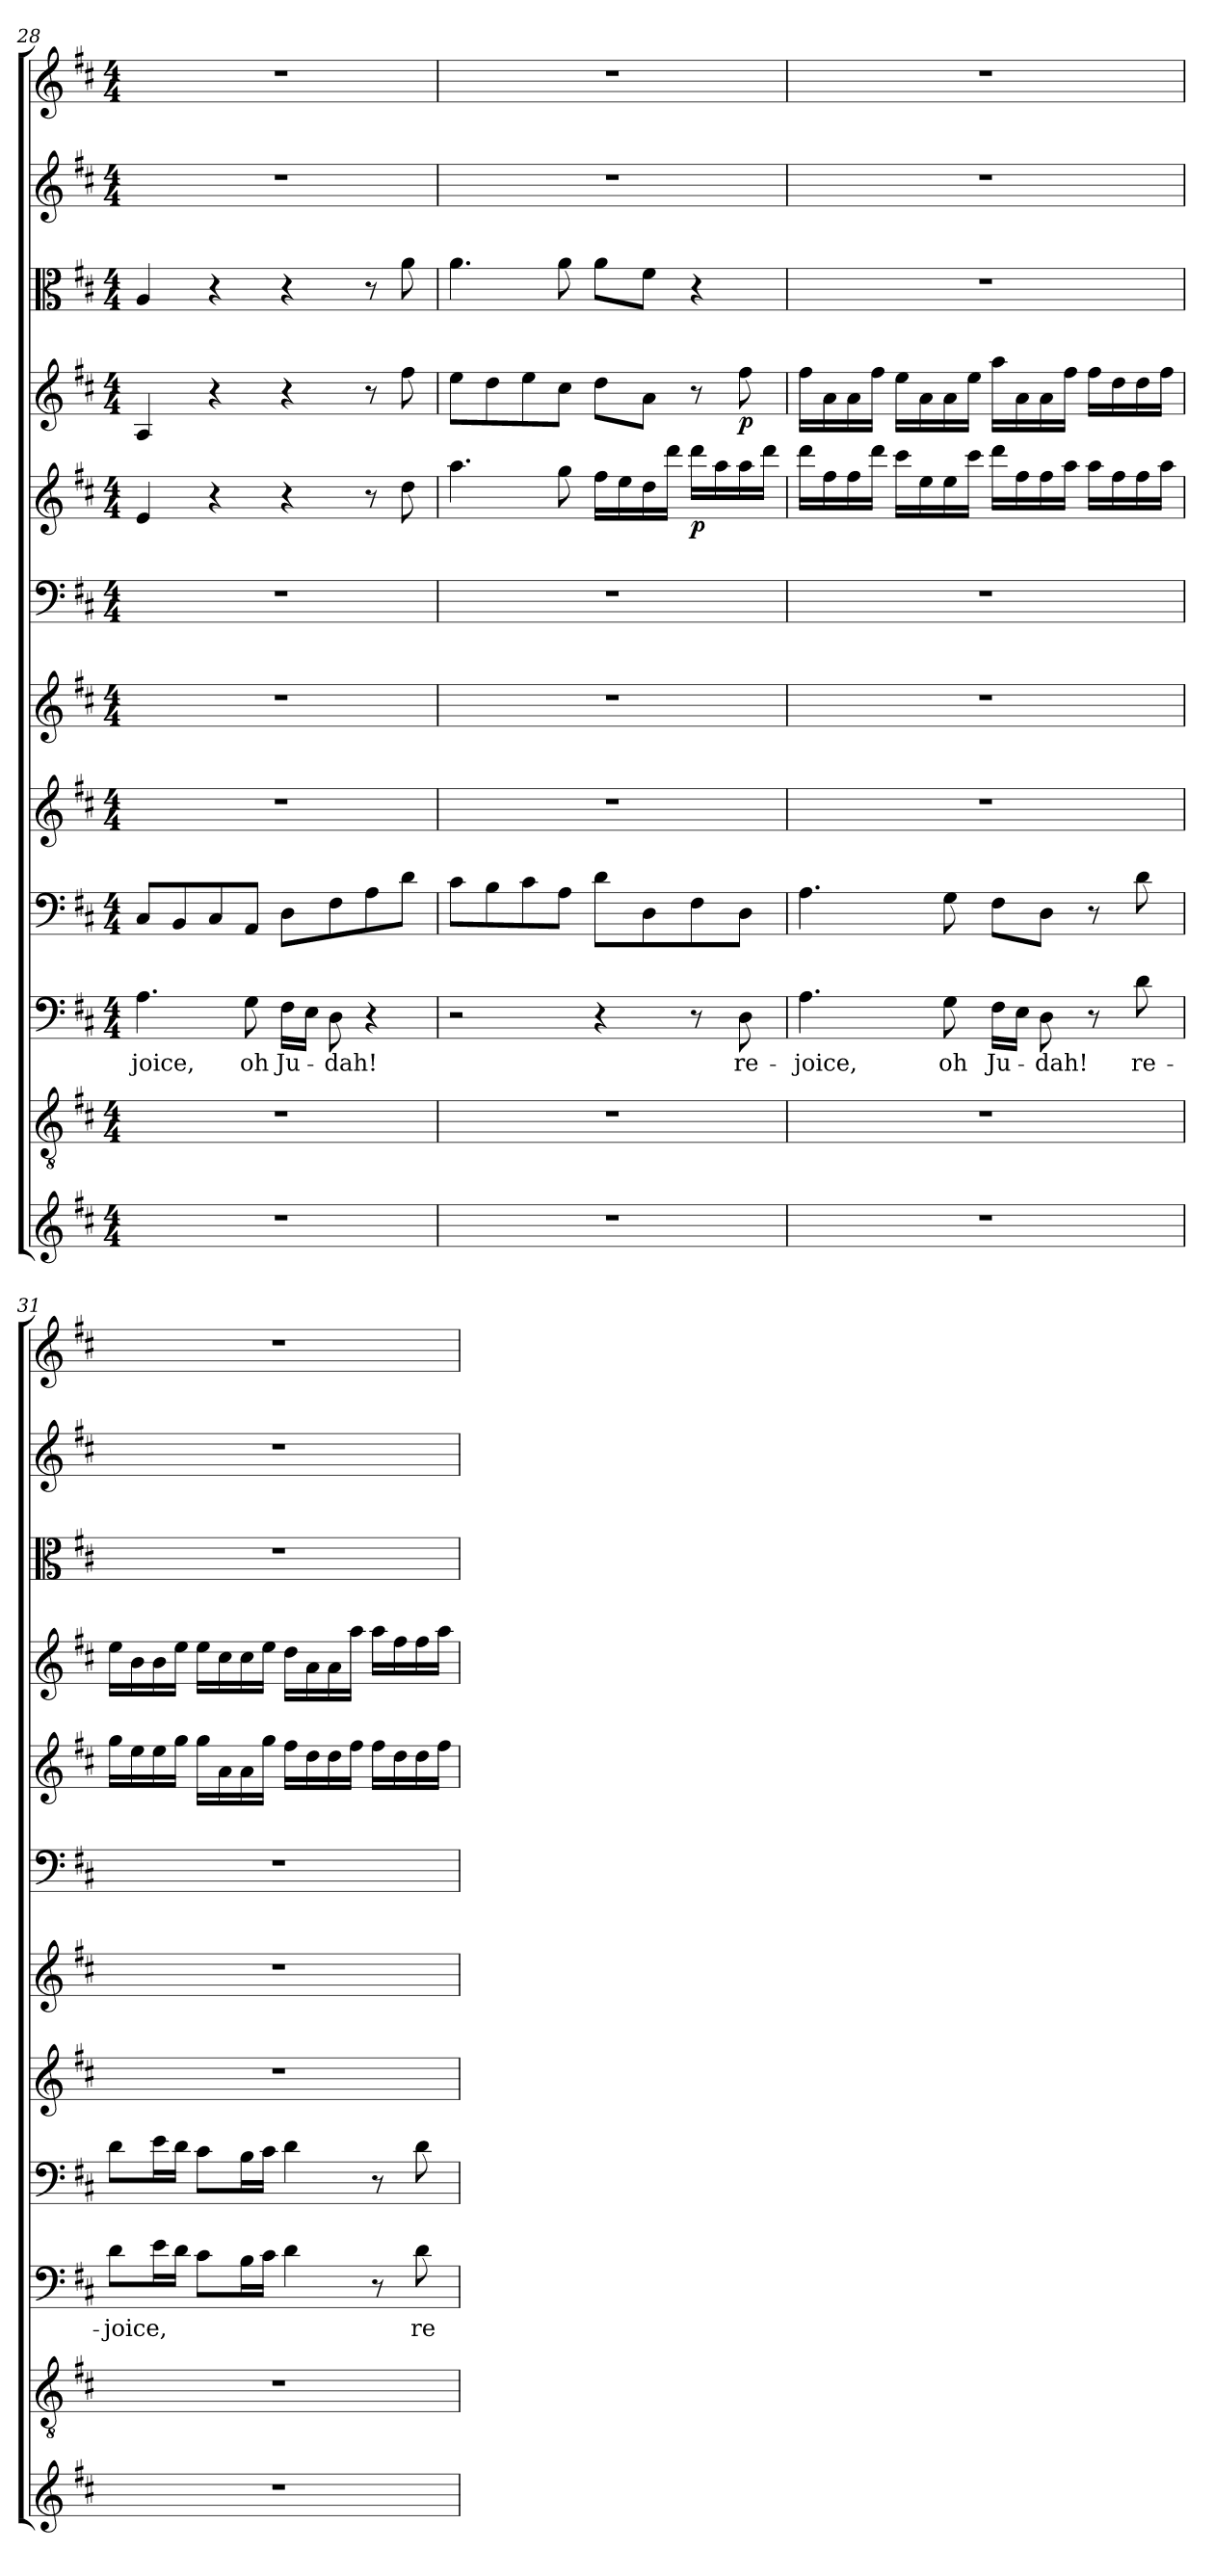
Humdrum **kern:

**kern	**kern	**kern	**text	**kern	**kern	**kern	**kern	**kern	**dynam	**kern	**dynam	**kern	**kern	**kern
*part12	*part11	*part10	*part10	*part9	*part8	*part7	*part6	*part5	*part5	*part4	*part4	*part3	*part2	*part1
*staff12	*staff11	*staff10	*staff10	*staff9	*staff8	*staff7	*staff6	*staff5	*staff5	*staff4	*staff4	*staff3	*staff2	*staff1
*clefG2	*clefGv2	*clefF4	*	*clefF4	*clefG2	*clefG2	*clefF4	*clefG2	*	*clefG2	*	*clefC3	*clefG2	*clefG2
*k[f#c#]	*k[f#c#]	*k[f#c#]	*	*k[f#c#]	*k[f#c#]	*k[f#c#]	*k[f#c#]	*k[f#c#]	*	*k[f#c#]	*	*k[f#c#]	*k[f#c#]	*k[f#c#]
*D:	*D:	*D:	*	*D:	*D:	*D:	*D:	*D:	*	*D:	*	*D:	*D:	*D:
*M4/4	*M4/4	*M4/4	*	*M4/4	*M4/4	*M4/4	*M4/4	*M4/4	*	*M4/4	*	*M4/4	*M4/4	*M4/4
=28	=28	=28	=28	=28	=28	=28	=28	=28	=28	=28	=28	=28	=28	=28
1r	1r	4.A\	-joice,	8C#/L	1r	1r	1r	4e/	.	4A/	.	4A/	1r	1r
.	.	.	.	8BB/	.	.	.	.	.	.	.	.	.	.
.	.	.	.	8C#/	.	.	.	4r	.	4r	.	4r	.	.
.	.	8G\	oh	8AA/J	.	.	.	.	.	.	.	.	.	.
.	.	16F#\LL	Ju-	8D\L	.	.	.	4r	.	4r	.	4r	.	.
.	.	16E\JJ	.	.	.	.	.	.	.	.	.	.	.	.
.	.	8D\	-dah!	8F#\	.	.	.	.	.	.	.	.	.	.
.	.	4r	.	8A\	.	.	.	8r	.	8r	.	8r	.	.
.	.	.	.	8d\J	.	.	.	8dd\	.	8ff#\	.	8a\	.	.
=29	=29	=29	=29	=29	=29	=29	=29	=29	=29	=29	=29	=29	=29	=29
1r	1r	2r	.	8c#\L	1r	1r	1r	4.aa\	.	8ee\L	.	4.a\	1r	1r
.	.	.	.	8B\	.	.	.	.	.	8dd\	.	.	.	.
.	.	.	.	8c#\	.	.	.	.	.	8ee\	.	.	.	.
.	.	.	.	8A\J	.	.	.	8gg\	.	8cc#\J	.	8a\	.	.
.	.	4r	.	8d\L	.	.	.	16ff#\LL	.	8dd\L	.	8a\L	.	.
.	.	.	.	.	.	.	.	16ee\	.	.	.	.	.	.
.	.	.	.	8D\	.	.	.	16dd\	.	8a\J	.	8f#\J	.	.
.	.	.	.	.	.	.	.	16ddd\JJ	.	.	.	.	.	.
.	.	8r	.	8F#\	.	.	.	16ddd\LL	p	8r	.	4r	.	.
.	.	.	.	.	.	.	.	16aa\	.	.	.	.	.	.
.	.	8D\	re-	8D\J	.	.	.	16aa\	.	8ff#\	p	.	.	.
.	.	.	.	.	.	.	.	16ddd\JJ	.	.	.	.	.	.
=30	=30	=30	=30	=30	=30	=30	=30	=30	=30	=30	=30	=30	=30	=30
1r	1r	4.A\	-joice,	4.A\	1r	1r	1r	16ddd\LL	.	16ff#\LL	.	1r	1r	1r
.	.	.	.	.	.	.	.	16ff#\	.	16a\	.	.	.	.
.	.	.	.	.	.	.	.	16ff#\	.	16a\	.	.	.	.
.	.	.	.	.	.	.	.	16ddd\JJ	.	16ff#\JJ	.	.	.	.
.	.	.	.	.	.	.	.	16ccc#\LL	.	16ee\LL	.	.	.	.
.	.	.	.	.	.	.	.	16ee\	.	16a\	.	.	.	.
.	.	8G\	oh	8G\	.	.	.	16ee\	.	16a\	.	.	.	.
.	.	.	.	.	.	.	.	16ccc#\JJ	.	16ee\JJ	.	.	.	.
.	.	16F#\LL	Ju-	8F#\L	.	.	.	16ddd\LL	.	16aa\LL	.	.	.	.
.	.	16E\JJ	.	.	.	.	.	16ff#\	.	16a\	.	.	.	.
.	.	8D\	-dah!	8D\J	.	.	.	16ff#\	.	16a\	.	.	.	.
.	.	.	.	.	.	.	.	16aa\JJ	.	16ff#\JJ	.	.	.	.
.	.	8r	.	8r	.	.	.	16aa\LL	.	16ff#\LL	.	.	.	.
.	.	.	.	.	.	.	.	16ff#\	.	16dd\	.	.	.	.
.	.	8d\	re-	8d\	.	.	.	16ff#\	.	16dd\	.	.	.	.
.	.	.	.	.	.	.	.	16aa\JJ	.	16ff#\JJ	.	.	.	.
=31	=31	=31	=31	=31	=31	=31	=31	=31	=31	=31	=31	=31	=31	=31
1r	1r	8d\L	-joice,	8d\L	1r	1r	1r	16gg\LL	.	16ee\LL	.	1r	1r	1r
.	.	.	.	.	.	.	.	16ee\	.	16b\	.	.	.	.
.	.	16e\L	.	16e\L	.	.	.	16ee\	.	16b\	.	.	.	.
.	.	16d\JJ	.	16d\JJ	.	.	.	16gg\JJ	.	16ee\JJ	.	.	.	.
.	.	8c#\L	.	8c#\L	.	.	.	16gg\LL	.	16ee\LL	.	.	.	.
.	.	.	.	.	.	.	.	16a\	.	16cc#\	.	.	.	.
.	.	16B\L	.	16B\L	.	.	.	16a\	.	16cc#\	.	.	.	.
.	.	16c#\JJ	.	16c#\JJ	.	.	.	16gg\JJ	.	16ee\JJ	.	.	.	.
.	.	4d\	.	4d\	.	.	.	16ff#\LL	.	16dd\LL	.	.	.	.
.	.	.	.	.	.	.	.	16dd\	.	16a\	.	.	.	.
.	.	.	.	.	.	.	.	16dd\	.	16a\	.	.	.	.
.	.	.	.	.	.	.	.	16ff#\JJ	.	16aa\JJ	.	.	.	.
.	.	8r	.	8r	.	.	.	16ff#\LL	.	16aa\LL	.	.	.	.
.	.	.	.	.	.	.	.	16dd\	.	16ff#\	.	.	.	.
.	.	8d\	re-	8d\	.	.	.	16dd\	.	16ff#\	.	.	.	.
.	.	.	.	.	.	.	.	16ff#\JJ	.	16aa\JJ	.	.	.	.
=	=	=	=	=	=	=	=	=	=	=	=	=	=	=
*-	*-	*-	*-	*-	*-	*-	*-	*-	*-	*-	*-	*-	*-	*-
